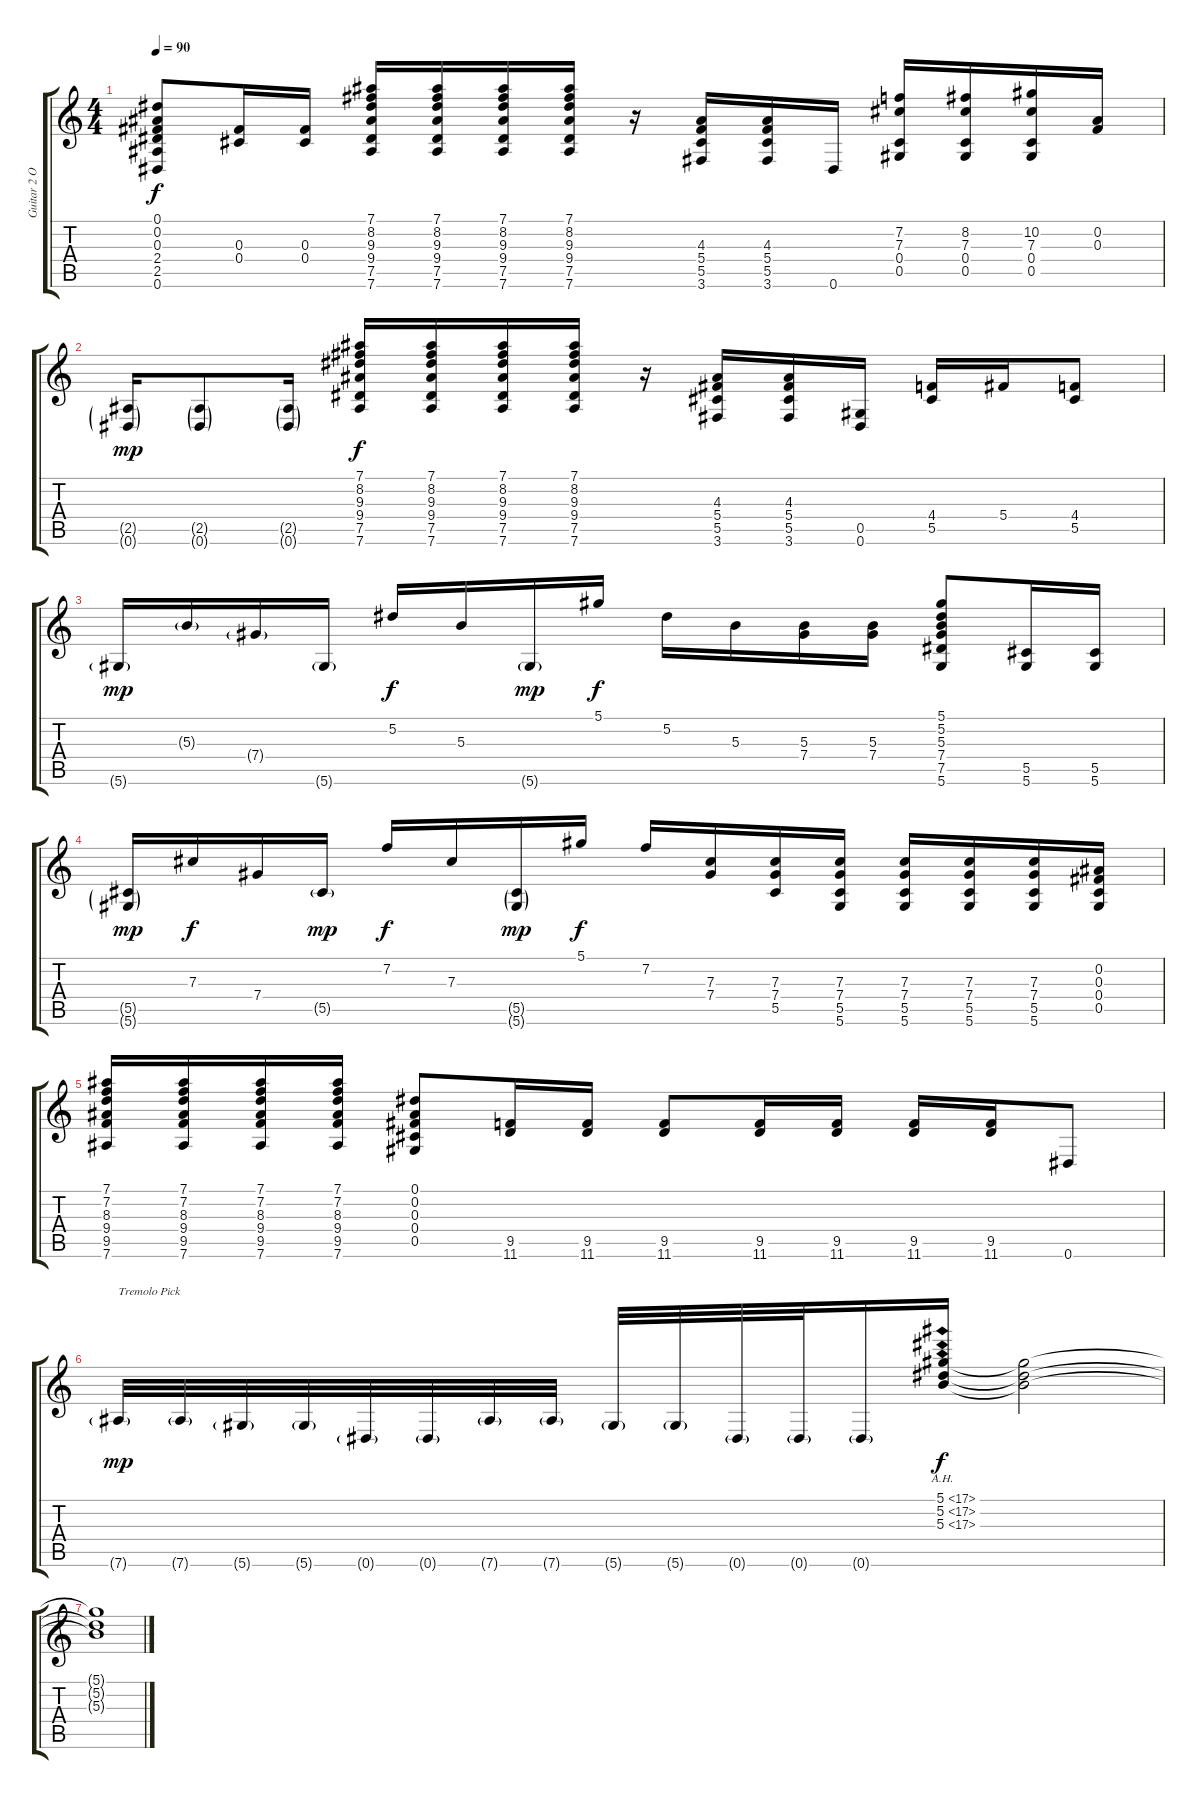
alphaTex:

\track ("Guitar 2 Overdub" "Guitar 2 O") {instrument overdrivenguitar}
\staff {score tabs}
\tuning (Eb4 Bb3 Gb3 Db3 Ab2 Eb2) {hide}
\ts (4 4)
\tempo 90
\clef g2
\ks c
(0.1 0.2 0.3 2.4 2.5 0.6).8{dy f} (0.3 0.4).16 (0.3 0.4).16 (7.1 8.2 9.3 9.4 7.5 7.6).16 (7.1 8.2 9.3 9.4 7.5 7.6).16 (7.1 8.2 9.3 9.4 7.5 7.6).16 (7.1 8.2 9.3 9.4 7.5 7.6).16 r.16 (4.3 5.4 5.5 3.6).16 (4.3 5.4 5.5 3.6).16 0.6.16 (7.2 7.3 0.4 0.5).16 (8.2 7.3 0.4 0.5).16 (10.2 7.3 0.4 0.5).16 (0.2 0.3).16 |
(2.5{g} 0.6{g}).16{dy mp} (2.5{g} 0.6{g}).8 (2.5{g} 0.6{g}).16 (7.1 8.2 9.3 9.4 7.5 7.6).16{dy f} (7.1 8.2 9.3 9.4 7.5 7.6).16 (7.1 8.2 9.3 9.4 7.5 7.6).16 (7.1 8.2 9.3 9.4 7.5 7.6).16 r.16 (4.3 5.4 5.5 3.6).16 (4.3 5.4 5.5 3.6).16 (0.5 0.6).16 (4.4 5.5).16 5.4.16 (4.4 5.5).8 |
5.6{g}.16{dy mp} 5.3{g}.16 7.4{g}.16 5.6{g}.16 5.2.16{dy f} 5.3.16 5.6{g}.16{dy mp} 5.1.16{dy f} 5.2.16 5.3.16 (5.3 7.4).16 (5.3 7.4).16 (5.1 5.2 5.3 7.4 7.5 5.6).8 (5.5 5.6).16 (5.5 5.6).16 |
(5.5{g} 5.6{g}).16{dy mp} 7.3.16{dy f} 7.4.16 5.5{g}.16{dy mp} 7.2.16{dy f} 7.3.16 (5.5{g} 5.6{g}).16{dy mp} 5.1.16{dy f} 7.2.16 (7.3 7.4).16 (7.3 7.4 5.5).16 (7.3 7.4 5.5 5.6).16 (7.3 7.4 5.5 5.6).16 (7.3 7.4 5.5 5.6).16 (7.3 7.4 5.5 5.6).16 (0.2 0.3 0.4 0.5).16 |
(7.1 7.2 8.3 9.4 9.5 7.6).16 (7.1 7.2 8.3 9.4 9.5 7.6).16 (7.1 7.2 8.3 9.4 9.5 7.6).16 (7.1 7.2 8.3 9.4 9.5 7.6).16 (0.1 0.2 0.3 0.4 0.5).8 (9.5 11.6).16 (9.5 11.6).16 (9.5 11.6).8 (9.5 11.6).16 (9.5 11.6).16 (9.5 11.6).16 (9.5 11.6).16 0.6.8 |
7.6{g}.32{txt "Tremolo Pick" dy mp} 7.6{g}.32 5.6{g}.32 5.6{g}.32 0.6{g}.32 0.6{g}.32 7.6{g}.32 7.6{g}.32 5.6{g}.32 5.6{g}.32 0.6{g}.32 0.6{g}.32 0.6{g}.16 (5.1{ah 12} 5.2{ah 12} 5.3{ah 12}).16{dy f} (5.1{t} 5.2{t} 5.3{t}).2 |
(5.1{t} 5.2{t} 5.3{t}).1
